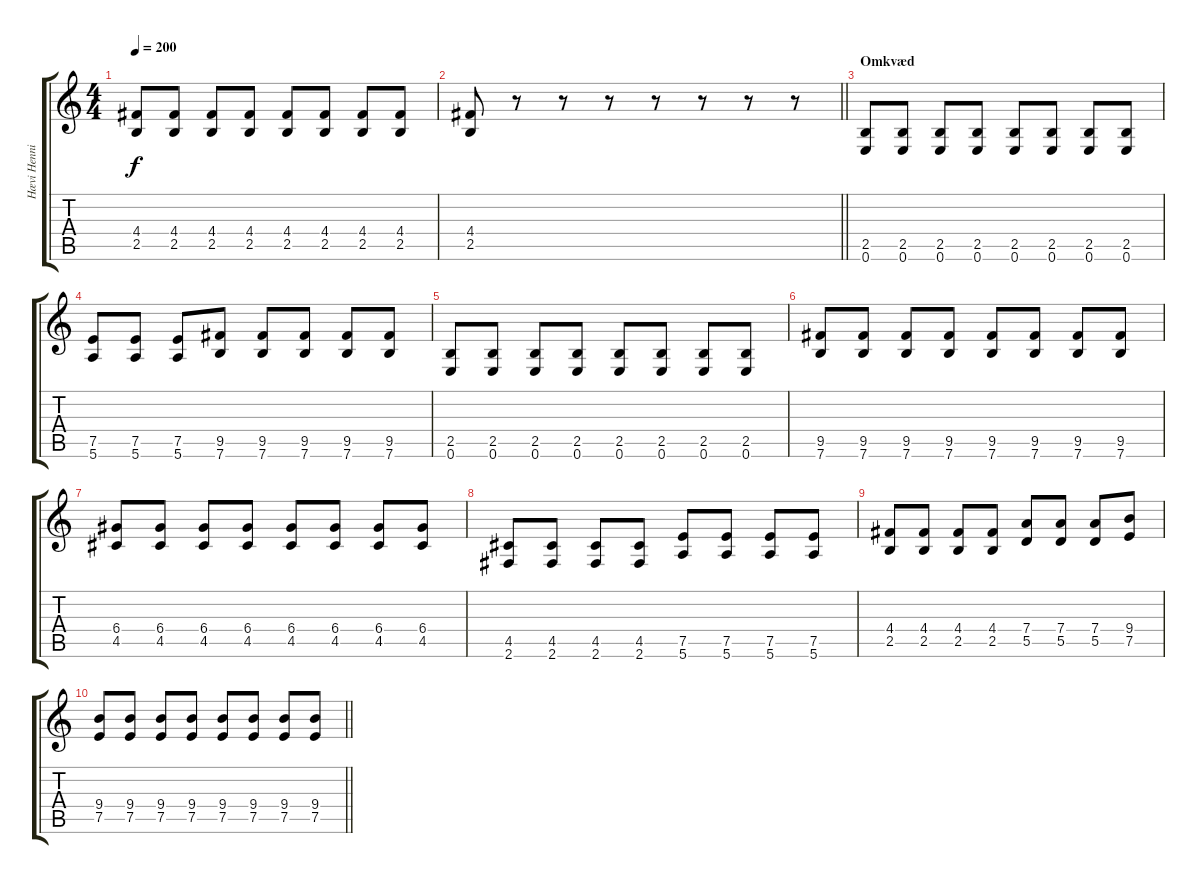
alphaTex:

\track ("Hævi Henning Lead og Solo" "Hævi Henni") {instrument distortionguitar}
\staff {score tabs}
\tuning (E4 B3 G3 D3 A2 E2) {hide}
\ts (4 4)
\tempo 200
\clef g2
\ks c
(4.4 2.5).8{dy f} (4.4 2.5).8 (4.4 2.5).8 (4.4 2.5).8 (4.4 2.5).8 (4.4 2.5).8 (4.4 2.5).8 (4.4 2.5).8 |
\barLineRight lightlight
(4.4 2.5).8 r.8 r.8 r.8 r.8 r.8 r.8 r.8 |
\section ("" "Omkvæd")
(2.5 0.6).8 (2.5 0.6).8 (2.5 0.6).8 (2.5 0.6).8 (2.5 0.6).8 (2.5 0.6).8 (2.5 0.6).8 (2.5 0.6).8 |
(7.5 5.6).8 (7.5 5.6).8 (7.5 5.6).8 (9.5 7.6).8 (9.5 7.6).8 (9.5 7.6).8 (9.5 7.6).8 (9.5 7.6).8 |
(2.5 0.6).8 (2.5 0.6).8 (2.5 0.6).8 (2.5 0.6).8 (2.5 0.6).8 (2.5 0.6).8 (2.5 0.6).8 (2.5 0.6).8 |
(9.5 7.6).8 (9.5 7.6).8 (9.5 7.6).8 (9.5 7.6).8 (9.5 7.6).8 (9.5 7.6).8 (9.5 7.6).8 (9.5 7.6).8 |
(6.4 4.5).8 (6.4 4.5).8 (6.4 4.5).8 (6.4 4.5).8 (6.4 4.5).8 (6.4 4.5).8 (6.4 4.5).8 (6.4 4.5).8 |
(4.5 2.6).8 (4.5 2.6).8 (4.5 2.6).8 (4.5 2.6).8 (7.5 5.6).8 (7.5 5.6).8 (7.5 5.6).8 (7.5 5.6).8 |
(4.4 2.5).8 (4.4 2.5).8 (4.4 2.5).8 (4.4 2.5).8 (7.4 5.5).8 (7.4 5.5).8 (7.4 5.5).8 (9.4 7.5).8 |
\barLineRight lightlight
(9.4 7.5).8 (9.4 7.5).8 (9.4 7.5).8 (9.4 7.5).8 (9.4 7.5).8 (9.4 7.5).8 (9.4 7.5).8 (9.4 7.5).8
